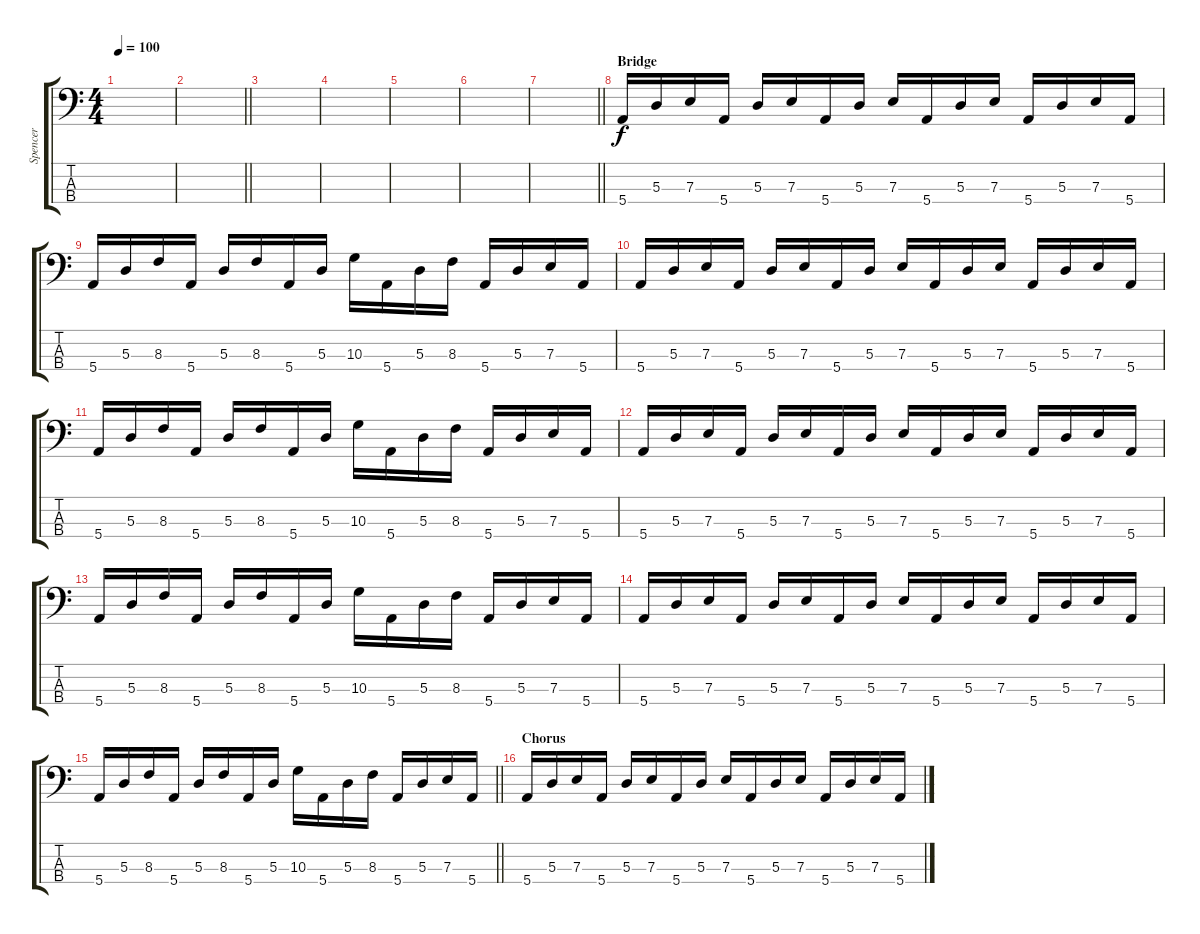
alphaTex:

\track ("Spencer" "Spencer") {instrument electricbassfinger}
\staff {score tabs}
\tuning (G2 D2 A1 E1) {hide}
\ts (4 4)
\tempo 100
\clef f4
\ks c
|
\barLineRight lightlight
|
|
|
|
|
\barLineRight lightlight
|
\section ("" "Bridge")
5.4.16{volume 16} 5.3.16 7.3.16 5.4.16 5.3.16 7.3.16 5.4.16 5.3.16 7.3.16 5.4.16 5.3.16 7.3.16 5.4.16 5.3.16 7.3.16 5.4.16 |
5.4.16 5.3.16 8.3.16 5.4.16 5.3.16 8.3.16 5.4.16 5.3.16 10.3.16 5.4.16 5.3.16 8.3.16 5.4.16 5.3.16 7.3.16 5.4.16 |
5.4.16 5.3.16 7.3.16 5.4.16 5.3.16 7.3.16 5.4.16 5.3.16 7.3.16 5.4.16 5.3.16 7.3.16 5.4.16 5.3.16 7.3.16 5.4.16 |
5.4.16 5.3.16 8.3.16 5.4.16 5.3.16 8.3.16 5.4.16 5.3.16 10.3.16 5.4.16 5.3.16 8.3.16 5.4.16 5.3.16 7.3.16 5.4.16 |
5.4.16{volume 16} 5.3.16 7.3.16 5.4.16 5.3.16 7.3.16 5.4.16 5.3.16 7.3.16 5.4.16 5.3.16 7.3.16 5.4.16 5.3.16 7.3.16 5.4.16 |
5.4.16 5.3.16 8.3.16 5.4.16 5.3.16 8.3.16 5.4.16 5.3.16 10.3.16 5.4.16 5.3.16 8.3.16 5.4.16 5.3.16 7.3.16 5.4.16 |
5.4.16 5.3.16 7.3.16 5.4.16 5.3.16 7.3.16 5.4.16 5.3.16 7.3.16 5.4.16 5.3.16 7.3.16 5.4.16 5.3.16 7.3.16 5.4.16 |
\barLineRight lightlight
5.4.16 5.3.16 8.3.16 5.4.16 5.3.16 8.3.16 5.4.16 5.3.16 10.3.16 5.4.16 5.3.16 8.3.16 5.4.16 5.3.16 7.3.16 5.4.16 |
\section ("" "Chorus")
5.4.16 5.3.16 7.3.16 5.4.16 5.3.16 7.3.16 5.4.16 5.3.16 7.3.16 5.4.16 5.3.16 7.3.16 5.4.16 5.3.16 7.3.16 5.4.16
